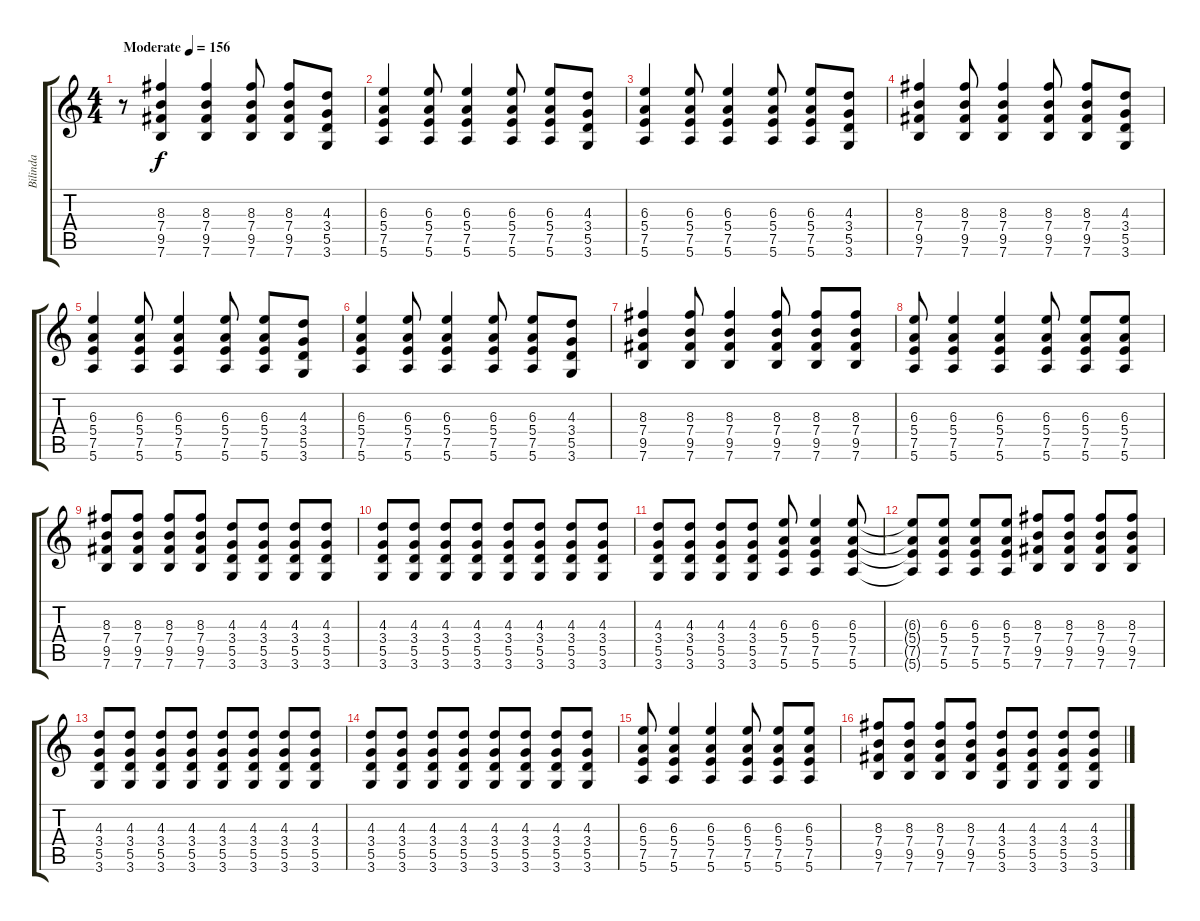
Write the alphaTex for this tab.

\track ("Bilinda" "Bilinda") {instrument distortionguitar}
\staff {score tabs}
\tuning (F4 B3 Bb3 E3 A2 E2) {hide}
\ts (4 4)
\tempo (156 "Moderate")
\clef g2
\ks c
r.8{dy f instrument distortionguitar} (8.3 7.4 9.5 7.6).4 (8.3 7.4 9.5 7.6).4 (8.3 7.4 9.5 7.6).8 (8.3 7.4 9.5 7.6).8 (4.3 3.4 5.5 3.6).8 |
(6.3 5.4 7.5 5.6).4 (6.3 5.4 7.5 5.6).8 (6.3 5.4 7.5 5.6).4 (6.3 5.4 7.5 5.6).8 (6.3 5.4 7.5 5.6).8 (4.3 3.4 5.5 3.6).8 |
(6.3 5.4 7.5 5.6).4 (6.3 5.4 7.5 5.6).8 (6.3 5.4 7.5 5.6).4 (6.3 5.4 7.5 5.6).8 (6.3 5.4 7.5 5.6).8 (4.3 3.4 5.5 3.6).8 |
(8.3 7.4 9.5 7.6).4 (8.3 7.4 9.5 7.6).8 (8.3 7.4 9.5 7.6).4 (8.3 7.4 9.5 7.6).8 (8.3 7.4 9.5 7.6).8 (4.3 3.4 5.5 3.6).8 |
(6.3 5.4 7.5 5.6).4 (6.3 5.4 7.5 5.6).8 (6.3 5.4 7.5 5.6).4 (6.3 5.4 7.5 5.6).8 (6.3 5.4 7.5 5.6).8 (4.3 3.4 5.5 3.6).8 |
(6.3 5.4 7.5 5.6).4 (6.3 5.4 7.5 5.6).8 (6.3 5.4 7.5 5.6).4 (6.3 5.4 7.5 5.6).8 (6.3 5.4 7.5 5.6).8 (4.3 3.4 5.5 3.6).8 |
(8.3 7.4 9.5 7.6).4 (8.3 7.4 9.5 7.6).8 (8.3 7.4 9.5 7.6).4 (8.3 7.4 9.5 7.6).8 (8.3 7.4 9.5 7.6).8 (8.3 7.4 9.5 7.6).8 |
(6.3 5.4 7.5 5.6).8{instrument electricguitarclean} (6.3 5.4 7.5 5.6).4 (6.3 5.4 7.5 5.6).4 (6.3 5.4 7.5 5.6).8 (6.3 5.4 7.5 5.6).8 (6.3 5.4 7.5 5.6).8 |
(8.3 7.4 9.5 7.6).8 (8.3 7.4 9.5 7.6).8 (8.3 7.4 9.5 7.6).8 (8.3 7.4 9.5 7.6).8 (4.3 3.4 5.5 3.6).8 (4.3 3.4 5.5 3.6).8 (4.3 3.4 5.5 3.6).8 (4.3 3.4 5.5 3.6).8 |
(4.3 3.4 5.5 3.6).8 (4.3 3.4 5.5 3.6).8 (4.3 3.4 5.5 3.6).8 (4.3 3.4 5.5 3.6).8 (4.3 3.4 5.5 3.6).8 (4.3 3.4 5.5 3.6).8 (4.3 3.4 5.5 3.6).8 (4.3 3.4 5.5 3.6).8 |
(4.3 3.4 5.5 3.6).8 (4.3 3.4 5.5 3.6).8 (4.3 3.4 5.5 3.6).8 (4.3 3.4 5.5 3.6).8 (6.3 5.4 7.5 5.6).8 (6.3 5.4 7.5 5.6).4 (6.3 5.4 7.5 5.6).8 |
(6.3{t} 5.4{t} 7.5{t} 5.6{t}).8 (6.3 5.4 7.5 5.6).8 (6.3 5.4 7.5 5.6).8 (6.3 5.4 7.5 5.6).8 (8.3 7.4 9.5 7.6).8 (8.3 7.4 9.5 7.6).8 (8.3 7.4 9.5 7.6).8 (8.3 7.4 9.5 7.6).8 |
(4.3 3.4 5.5 3.6).8 (4.3 3.4 5.5 3.6).8 (4.3 3.4 5.5 3.6).8 (4.3 3.4 5.5 3.6).8 (4.3 3.4 5.5 3.6).8 (4.3 3.4 5.5 3.6).8 (4.3 3.4 5.5 3.6).8 (4.3 3.4 5.5 3.6).8 |
(4.3 3.4 5.5 3.6).8 (4.3 3.4 5.5 3.6).8 (4.3 3.4 5.5 3.6).8 (4.3 3.4 5.5 3.6).8 (4.3 3.4 5.5 3.6).8 (4.3 3.4 5.5 3.6).8 (4.3 3.4 5.5 3.6).8 (4.3 3.4 5.5 3.6).8 |
(6.3 5.4 7.5 5.6).8 (6.3 5.4 7.5 5.6).4 (6.3 5.4 7.5 5.6).4 (6.3 5.4 7.5 5.6).8 (6.3 5.4 7.5 5.6).8 (6.3 5.4 7.5 5.6).8 |
(8.3 7.4 9.5 7.6).8 (8.3 7.4 9.5 7.6).8 (8.3 7.4 9.5 7.6).8 (8.3 7.4 9.5 7.6).8 (4.3 3.4 5.5 3.6).8 (4.3 3.4 5.5 3.6).8 (4.3 3.4 5.5 3.6).8 (4.3 3.4 5.5 3.6).8
